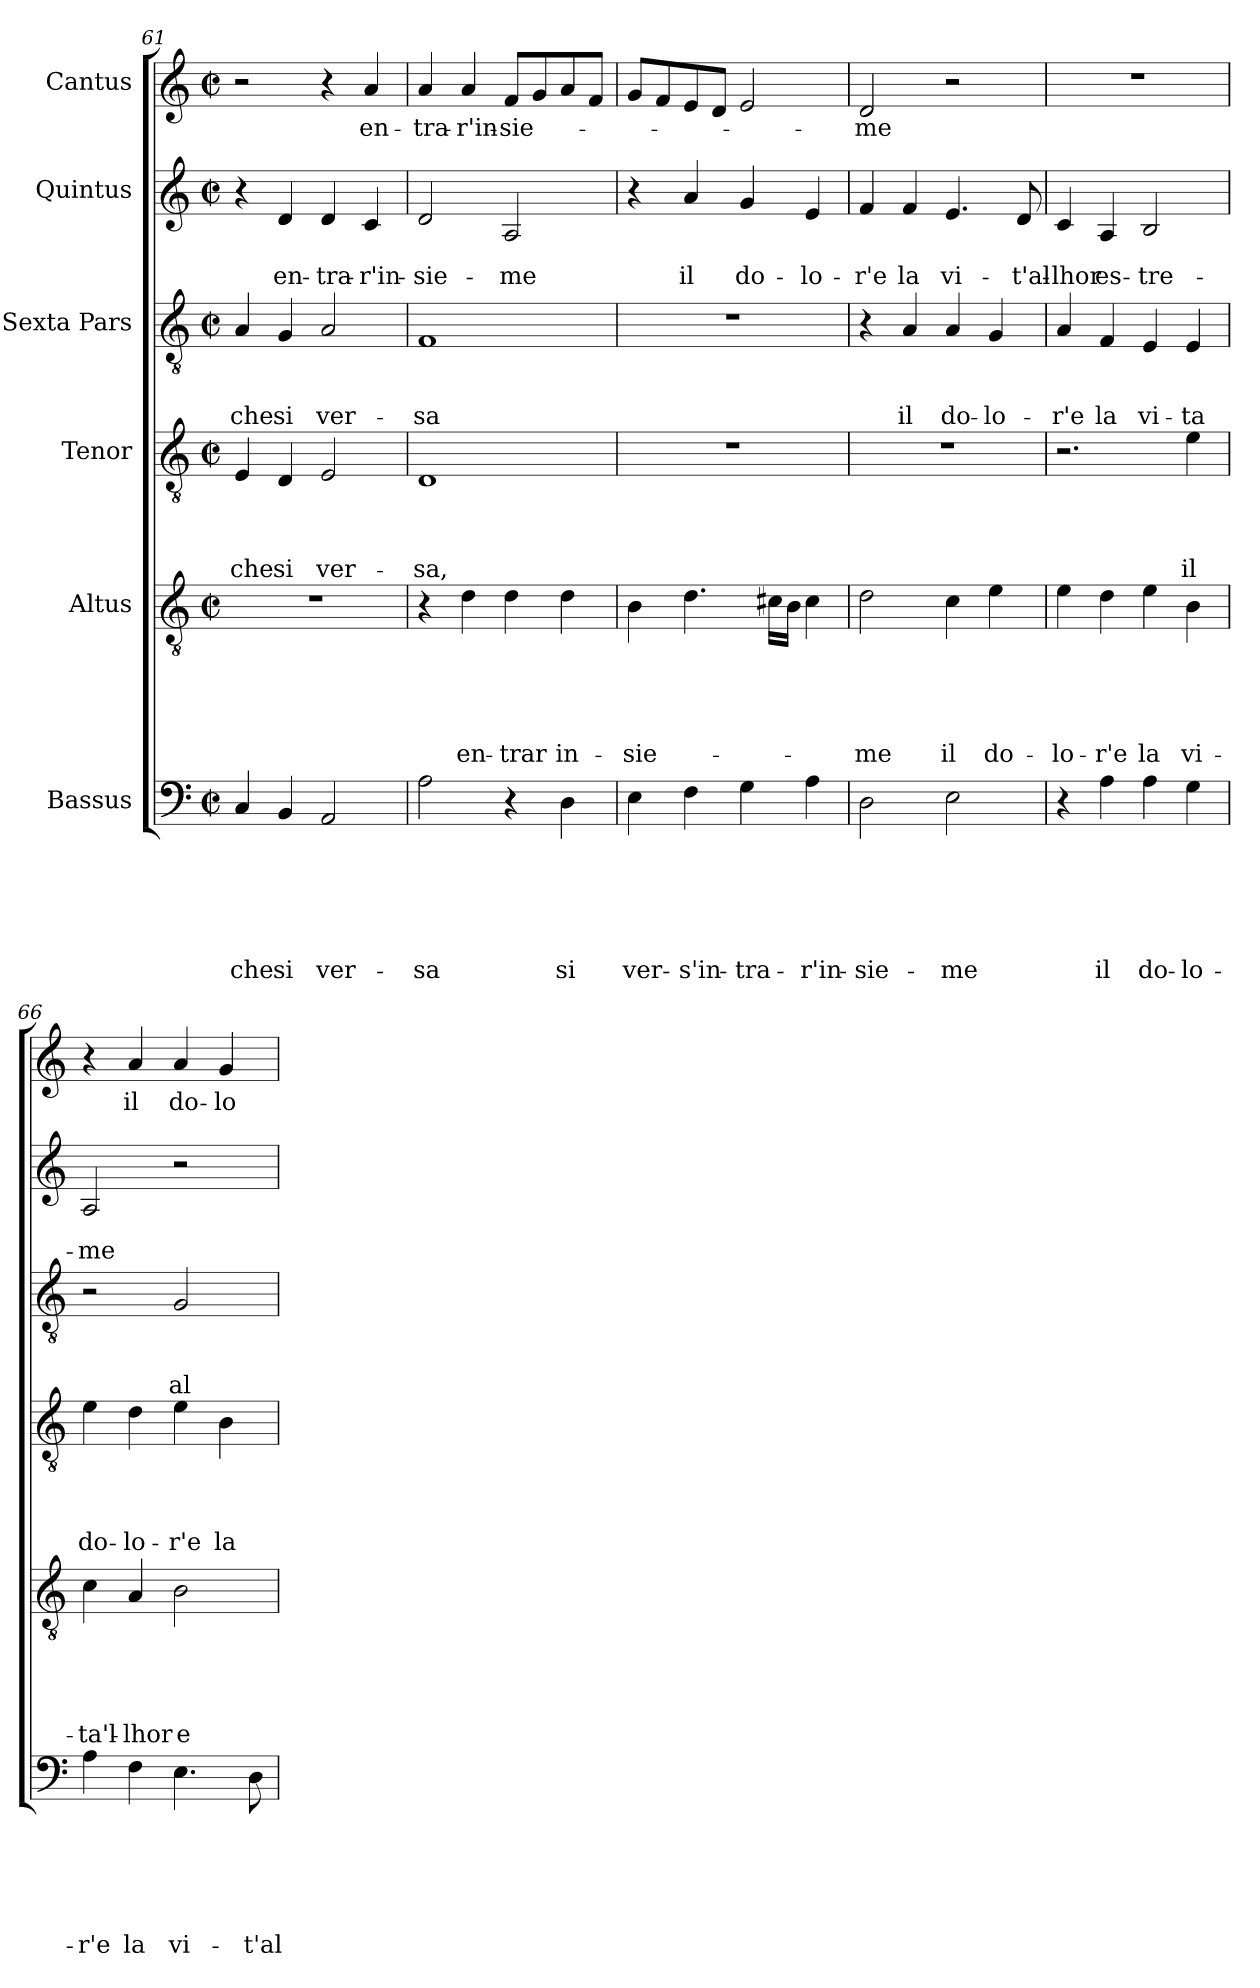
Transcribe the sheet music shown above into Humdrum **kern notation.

**kern	**text	**text	**text	**text	**text	**text	**kern	**text	**text	**text	**text	**text	**kern	**text	**text	**text	**text	**kern	**text	**text	**text	**kern	**text	**text	**kern	**text
*part6	*part6	*part6	*part6	*part6	*part6	*part6	*part5	*part5	*part5	*part5	*part5	*part5	*part4	*part4	*part4	*part4	*part4	*part3	*part3	*part3	*part3	*part2	*part2	*part2	*part1	*part1
*staff6	*staff6	*staff6	*staff6	*staff6	*staff6	*staff6	*staff5	*staff5	*staff5	*staff5	*staff5	*staff5	*staff4	*staff4	*staff4	*staff4	*staff4	*staff3	*staff3	*staff3	*staff3	*staff2	*staff2	*staff2	*staff1	*staff1
*I"Bassus	*	*	*	*	*	*	*I"Altus	*	*	*	*	*	*I"Tenor	*	*	*	*	*I"Sexta Pars	*	*	*	*I"Quintus	*	*	*I"Cantus	*
*clefF4	*	*	*	*	*	*	*clefGv2	*	*	*	*	*	*clefGv2	*	*	*	*	*clefGv2	*	*	*	*clefG2	*	*	*clefG2	*
*k[]	*	*	*	*	*	*	*k[]	*	*	*	*	*	*k[]	*	*	*	*	*k[]	*	*	*	*k[]	*	*	*k[]	*
*C:	*	*	*	*	*	*	*C:	*	*	*	*	*	*C:	*	*	*	*	*C:	*	*	*	*C:	*	*	*C:	*
*M2/2	*	*	*	*	*	*	*M2/2	*	*	*	*	*	*M2/2	*	*	*	*	*M2/2	*	*	*	*M2/2	*	*	*M2/2	*
*met(c|)	*	*	*	*	*	*	*met(c|)	*	*	*	*	*	*met(c|)	*	*	*	*	*met(c|)	*	*	*	*met(c|)	*	*	*met(c|)	*
=61	=61	=61	=61	=61	=61	=61	=61	=61	=61	=61	=61	=61	=61	=61	=61	=61	=61	=61	=61	=61	=61	=61	=61	=61	=61	=61
4C/	.	.	.	.	.	che	1r	.	.	.	.	.	4E/	.	.	.	che	4A/	.	.	che	4r	.	.	2r	.
4BB/	.	.	.	.	.	si	.	.	.	.	.	.	4D/	.	.	.	si	4G/	.	.	si	4d/	.	en-	.	.
2AA/	.	.	.	.	.	ver-	.	.	.	.	.	.	2E/	.	.	.	ver-	2A/	.	.	ver-	4d/	.	-tra-	4r	.
.	.	.	.	.	.	.	.	.	.	.	.	.	.	.	.	.	.	.	.	.	.	4c/	.	-r'in-	4a/	en-
=62	=62	=62	=62	=62	=62	=62	=62	=62	=62	=62	=62	=62	=62	=62	=62	=62	=62	=62	=62	=62	=62	=62	=62	=62	=62	=62
2A\	.	.	.	.	.	-sa	4r	.	.	.	.	.	1D	.	.	.	-sa,	1F	.	.	-sa	2d/	.	-sie-	4a/	-tra-
.	.	.	.	.	.	.	4d\	.	.	.	.	en-	.	.	.	.	.	.	.	.	.	.	.	.	4a/	-r'in-
4r	.	.	.	.	.	.	4d\	.	.	.	.	-trar	.	.	.	.	.	.	.	.	.	2A/	.	-me	8f/L	-sie-
.	.	.	.	.	.	.	.	.	.	.	.	.	.	.	.	.	.	.	.	.	.	.	.	.	8g/	.
4D\	.	.	.	.	.	si	4d\	.	.	.	.	in-	.	.	.	.	.	.	.	.	.	.	.	.	8a/	.
.	.	.	.	.	.	.	.	.	.	.	.	.	.	.	.	.	.	.	.	.	.	.	.	.	8f/J	.
=63	=63	=63	=63	=63	=63	=63	=63	=63	=63	=63	=63	=63	=63	=63	=63	=63	=63	=63	=63	=63	=63	=63	=63	=63	=63	=63
4E\	.	.	.	.	.	ver-	4B\	.	.	.	.	-sie-	1r	.	.	.	.	1r	.	.	.	4r	.	.	8g/L	.
.	.	.	.	.	.	.	.	.	.	.	.	.	.	.	.	.	.	.	.	.	.	.	.	.	8f/	.
4F\	.	.	.	.	.	-s'in-	4.d\	.	.	.	.	.	.	.	.	.	.	.	.	.	.	4a/	.	il	8e/	.
.	.	.	.	.	.	.	.	.	.	.	.	.	.	.	.	.	.	.	.	.	.	.	.	.	8d/J	.
4G\	.	.	.	.	.	-tra-	.	.	.	.	.	.	.	.	.	.	.	.	.	.	.	4g/	.	do-	2e/	.
.	.	.	.	.	.	.	16c#\LL	.	.	.	.	.	.	.	.	.	.	.	.	.	.	.	.	.	.	.
.	.	.	.	.	.	.	16B\JJ	.	.	.	.	.	.	.	.	.	.	.	.	.	.	.	.	.	.	.
4A\	.	.	.	.	.	-r'in-	4c#\	.	.	.	.	.	.	.	.	.	.	.	.	.	.	4e/	.	-lo-	.	.
=64	=64	=64	=64	=64	=64	=64	=64	=64	=64	=64	=64	=64	=64	=64	=64	=64	=64	=64	=64	=64	=64	=64	=64	=64	=64	=64
2D\	.	.	.	.	.	-sie-	2d\	.	.	.	.	-me	1r	.	.	.	.	4r	.	.	.	4f/	.	-r'e	2d/	-me
.	.	.	.	.	.	.	.	.	.	.	.	.	.	.	.	.	.	4A/	.	.	il	4f/	.	la	.	.
2E\	.	.	.	.	.	-me	4c\	.	.	.	.	il	.	.	.	.	.	4A/	.	.	do-	4.e/	.	vi-	2r	.
.	.	.	.	.	.	.	4e\	.	.	.	.	do-	.	.	.	.	.	4G/	.	.	-lo-	.	.	.	.	.
.	.	.	.	.	.	.	.	.	.	.	.	.	.	.	.	.	.	.	.	.	.	8d/	.	-t'al-	.	.
=65	=65	=65	=65	=65	=65	=65	=65	=65	=65	=65	=65	=65	=65	=65	=65	=65	=65	=65	=65	=65	=65	=65	=65	=65	=65	=65
4r	.	.	.	.	.	.	4e\	.	.	.	.	-lo-	2.r	.	.	.	.	4A/	.	.	-r'e	4c/	.	-lhor	1r	.
4A\	.	.	.	.	.	il	4d\	.	.	.	.	-r'e	.	.	.	.	.	4F/	.	.	la	4A/	.	es-	.	.
4A\	.	.	.	.	.	do-	4e\	.	.	.	.	la	.	.	.	.	.	4E/	.	.	vi-	2B/	.	-tre-	.	.
4G\	.	.	.	.	.	-lo-	4B\	.	.	.	.	vi-	4e\	.	.	.	il	4E/	.	.	-ta	.	.	.	.	.
!!LO:LB:g=z
=66	=66	=66	=66	=66	=66	=66	=66	=66	=66	=66	=66	=66	=66	=66	=66	=66	=66	=66	=66	=66	=66	=66	=66	=66	=66	=66
4A\	.	.	.	.	.	-r'e	4c\	.	.	.	.	-ta'l-	4e\	.	.	.	do-	2r	.	.	.	2A/	.	-me	4r	.
4F\	.	.	.	.	.	la	4A/	.	.	.	.	-lhor	4d\	.	.	.	-lo-	.	.	.	.	.	.	.	4a/	il
4.E\	.	.	.	.	.	vi-	2B\	.	.	.	.	e-	4e\	.	.	.	-r'e	2G/	.	.	al-	2r	.	.	4a/	do-
.	.	.	.	.	.	.	.	.	.	.	.	.	4B\	.	.	.	la	.	.	.	.	.	.	.	4g/	-lo-
8D\	.	.	.	.	.	-t'al-	.	.	.	.	.	.	.	.	.	.	.	.	.	.	.	.	.	.	.	.
=	=	=	=	=	=	=	=	=	=	=	=	=	=	=	=	=	=	=	=	=	=	=	=	=	=	=
*-	*-	*-	*-	*-	*-	*-	*-	*-	*-	*-	*-	*-	*-	*-	*-	*-	*-	*-	*-	*-	*-	*-	*-	*-	*-	*-
